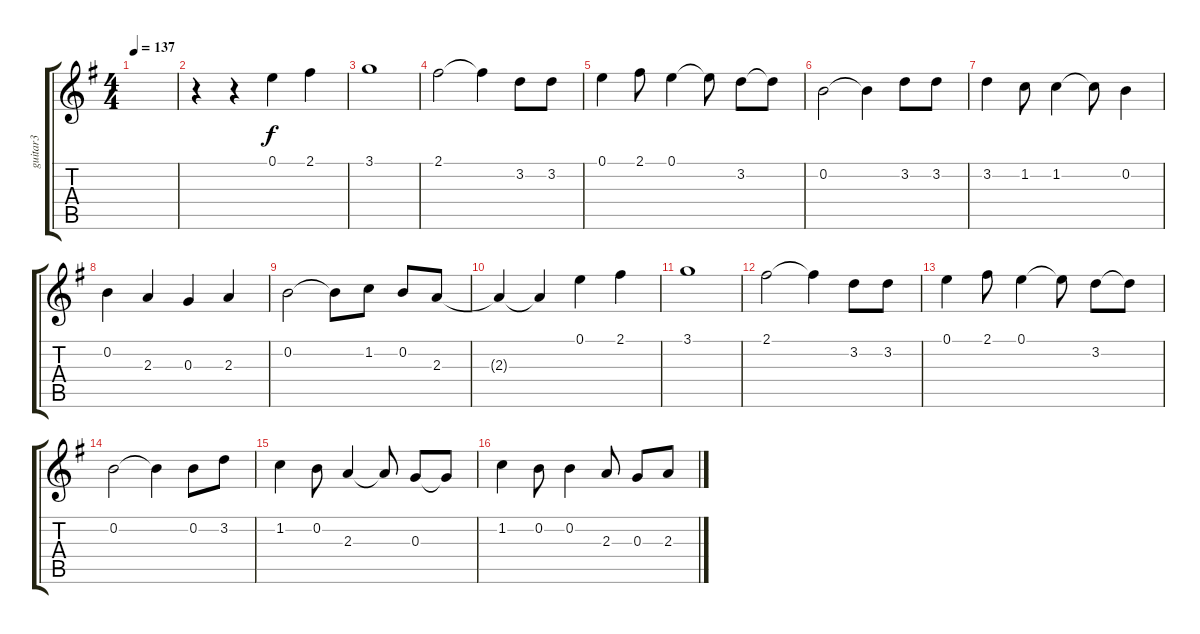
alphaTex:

\track ("guitar3" "guitar3") {instrument guitarharmonics}
\staff {score tabs}
\tuning (E4 B3 G3 D3 A2 E2) {hide}
\ts (4 4)
\tempo 137
\clef g2
\ks g
|
r.4 r.4 0.1.4 2.1.4 |
3.1.1 |
2.1.2 2.1{t}.4 3.2.8 3.2.8 |
0.1.4 2.1.8 0.1.4 0.1{t}.8 3.2.8 3.2{t}.8 |
0.2.2 0.2{t}.4 3.2.8 3.2.8 |
3.2.4 1.2.8 1.2.4 1.2{t}.8 0.2.4 |
0.2.4 2.3.4 0.3.4 2.3.4 |
0.2.2 0.2{t}.8 1.2.8 0.2.8 2.3.8 |
2.3{t}.4 2.3{t}.4 0.1.4 2.1.4 |
3.1.1 |
2.1.2 2.1{t}.4 3.2.8 3.2.8 |
0.1.4 2.1.8 0.1.4 0.1{t}.8 3.2.8 3.2{t}.8 |
0.2.2 0.2{t}.4 0.2.8 3.2.8 |
1.2.4 0.2.8 2.3.4 2.3{t}.8 0.3.8 0.3{t}.8 |
1.2.4 0.2.8 0.2.4 2.3.8 0.3.8 2.3.8
